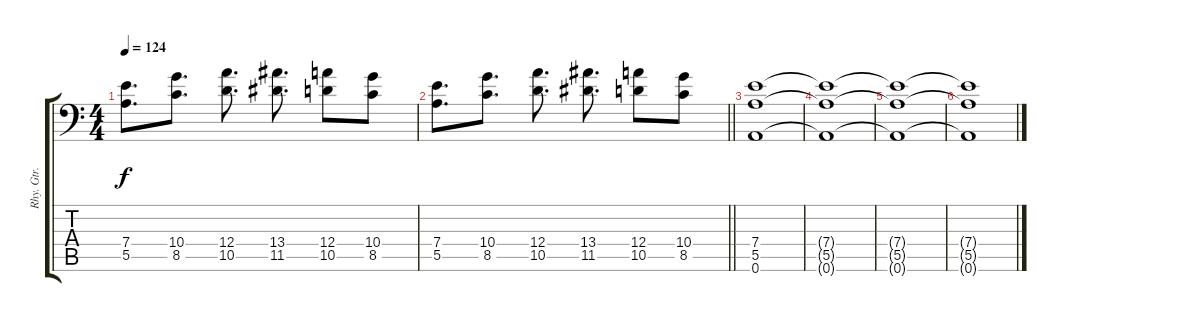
\track ("Rhy. Gtr. 1" "Rhy. Gtr. ") {instrument distortionguitar}
\staff {score tabs}
\tuning (B3 Gb3 D3 A2 E2 A1) {hide}
\ts (4 4)
\tempo 124
\clef f4
\ks c
(7.4 5.5).8{d dy f} (10.4 8.5).8{d} (12.4 10.5).8{d} (13.4 11.5).8{d} (12.4 10.5).8 (10.4 8.5).8 |
\barLineRight lightlight
(7.4 5.5).8{d} (10.4 8.5).8{d} (12.4 10.5).8{d} (13.4 11.5).8{d} (12.4 10.5).8 (10.4 8.5).8 |
\section ("" "")
(7.4 5.5 0.6).1 |
(7.4{t} 5.5{t} 0.6{t}).1 |
(7.4{t} 5.5{t} 0.6{t}).1 |
(7.4{t} 5.5{t} 0.6{t}).1
